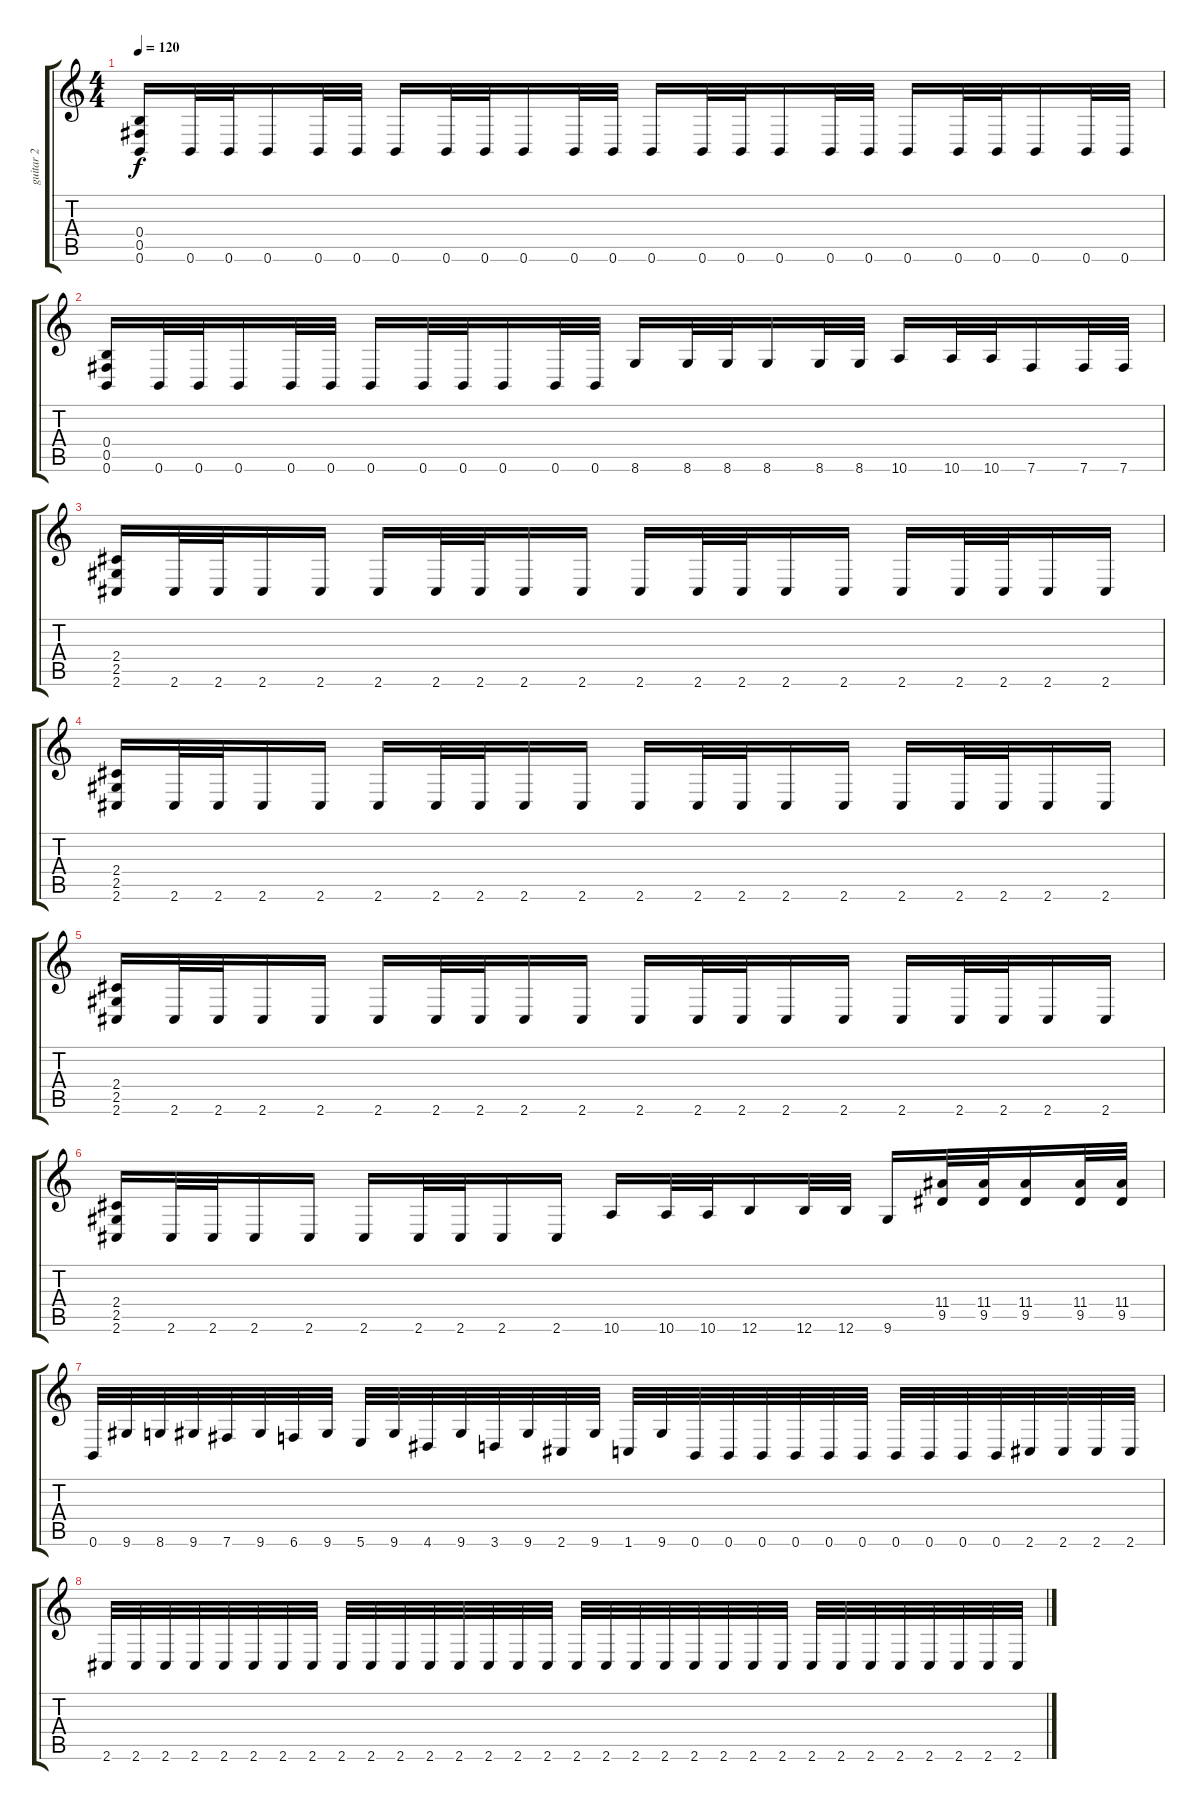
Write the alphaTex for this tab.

\track ("guitar 2" "guitar 2") {instrument overdrivenguitar}
\staff {score tabs}
\tuning (Db4 Ab3 E3 B2 Gb2 B1) {hide}
\ts (4 4)
\tempo 120
\clef g2
\ks c
(0.4 0.5 0.6).16{dy f} 0.6.32 0.6.32 0.6.16 0.6.32 0.6.32 0.6.16 0.6.32 0.6.32 0.6.16 0.6.32 0.6.32 0.6.16 0.6.32 0.6.32 0.6.16 0.6.32 0.6.32 0.6.16 0.6.32 0.6.32 0.6.16 0.6.32 0.6.32 |
(0.4 0.5 0.6).16 0.6.32 0.6.32 0.6.16 0.6.32 0.6.32 0.6.16 0.6.32 0.6.32 0.6.16 0.6.32 0.6.32 8.6.16 8.6.32 8.6.32 8.6.16 8.6.32 8.6.32 10.6.16 10.6.32 10.6.32 7.6.16 7.6.32 7.6.32 |
(2.4 2.5 2.6).16 2.6.32 2.6.32 2.6.16 2.6.16 2.6.16 2.6.32 2.6.32 2.6.16 2.6.16 2.6.16 2.6.32 2.6.32 2.6.16 2.6.16 2.6.16 2.6.32 2.6.32 2.6.16 2.6.16 |
(2.4 2.5 2.6).16 2.6.32 2.6.32 2.6.16 2.6.16 2.6.16 2.6.32 2.6.32 2.6.16 2.6.16 2.6.16 2.6.32 2.6.32 2.6.16 2.6.16 2.6.16 2.6.32 2.6.32 2.6.16 2.6.16 |
(2.4 2.5 2.6).16 2.6.32 2.6.32 2.6.16 2.6.16 2.6.16 2.6.32 2.6.32 2.6.16 2.6.16 2.6.16 2.6.32 2.6.32 2.6.16 2.6.16 2.6.16 2.6.32 2.6.32 2.6.16 2.6.16 |
(2.4 2.5 2.6).16 2.6.32 2.6.32 2.6.16 2.6.16 2.6.16 2.6.32 2.6.32 2.6.16 2.6.16 10.6.16 10.6.32 10.6.32 12.6.16 12.6.32 12.6.32 9.6.16 (11.4 9.5).32 (11.4 9.5).32 (11.4 9.5).16 (11.4 9.5).32 (11.4 9.5).32 |
0.6.32 9.6.32 8.6.32 9.6.32 7.6.32 9.6.32 6.6.32 9.6.32 5.6.32 9.6.32 4.6.32 9.6.32 3.6.32 9.6.32 2.6.32 9.6.32 1.6.32 9.6.32 0.6.32 0.6.32 0.6.32 0.6.32 0.6.32 0.6.32 0.6.32 0.6.32 0.6.32 0.6.32 2.6.32 2.6.32 2.6.32 2.6.32 |
2.6.32 2.6.32 2.6.32 2.6.32 2.6.32 2.6.32 2.6.32 2.6.32 2.6.32 2.6.32 2.6.32 2.6.32 2.6.32 2.6.32 2.6.32 2.6.32 2.6.32 2.6.32 2.6.32 2.6.32 2.6.32 2.6.32 2.6.32 2.6.32 2.6.32 2.6.32 2.6.32 2.6.32 2.6.32 2.6.32 2.6.32 2.6.32
